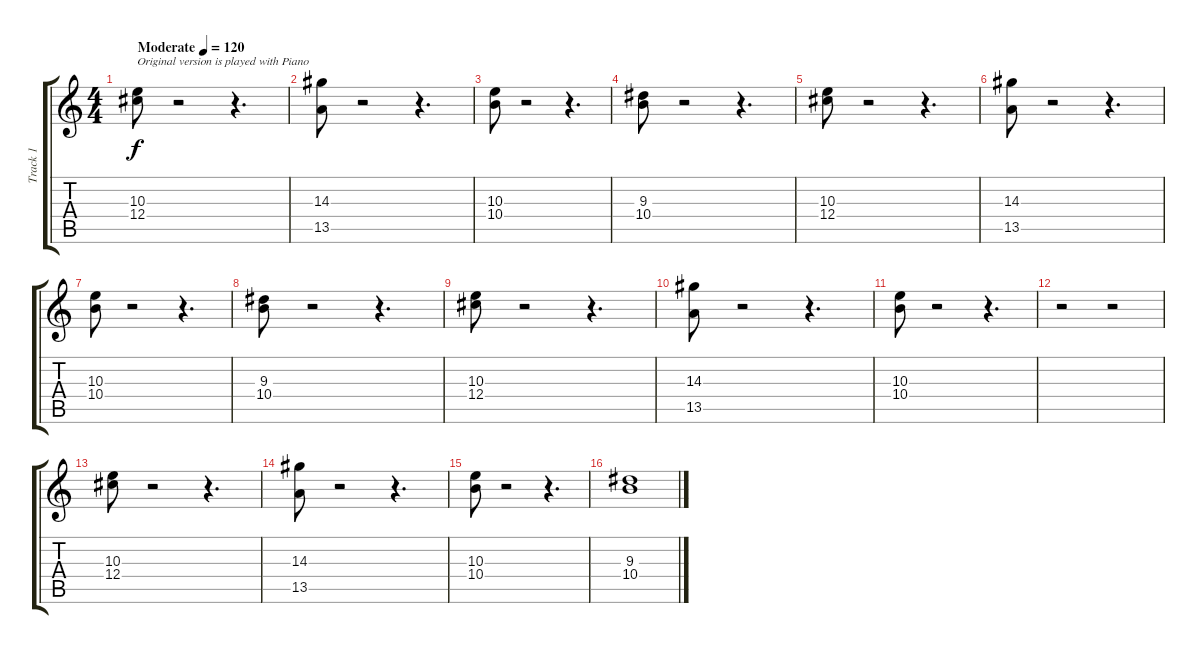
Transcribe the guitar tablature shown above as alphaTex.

\track ("Track 1" "Track 1") {instrument acousticguitarsteel}
\staff {score tabs}
\tuning (Eb4 Bb3 Gb3 Db3 Ab2 Eb2) {hide}
\ts (4 4)
\tempo (120 "Moderate")
\clef g2
\ks c
(10.3 12.4).8{txt "Original version is played with Piano" dy f instrument acousticguitarsteel} r.2 r.4{d} |
(14.3 13.5).8 r.2 r.4{d} |
(10.3 10.4).8 r.2 r.4{d} |
(9.3 10.4).8 r.2 r.4{d} |
(10.3 12.4).8 r.2 r.4{d} |
(14.3 13.5).8 r.2 r.4{d} |
(10.3 10.4).8 r.2 r.4{d} |
(9.3 10.4).8 r.2 r.4{d} |
(10.3 12.4).8 r.2 r.4{d} |
(14.3 13.5).8 r.2 r.4{d} |
(10.3 10.4).8 r.2 r.4{d} |
r.2 r.2 |
(10.3 12.4).8 r.2 r.4{d} |
(14.3 13.5).8 r.2 r.4{d} |
(10.3 10.4).8 r.2 r.4{d} |
(9.3 10.4).1
